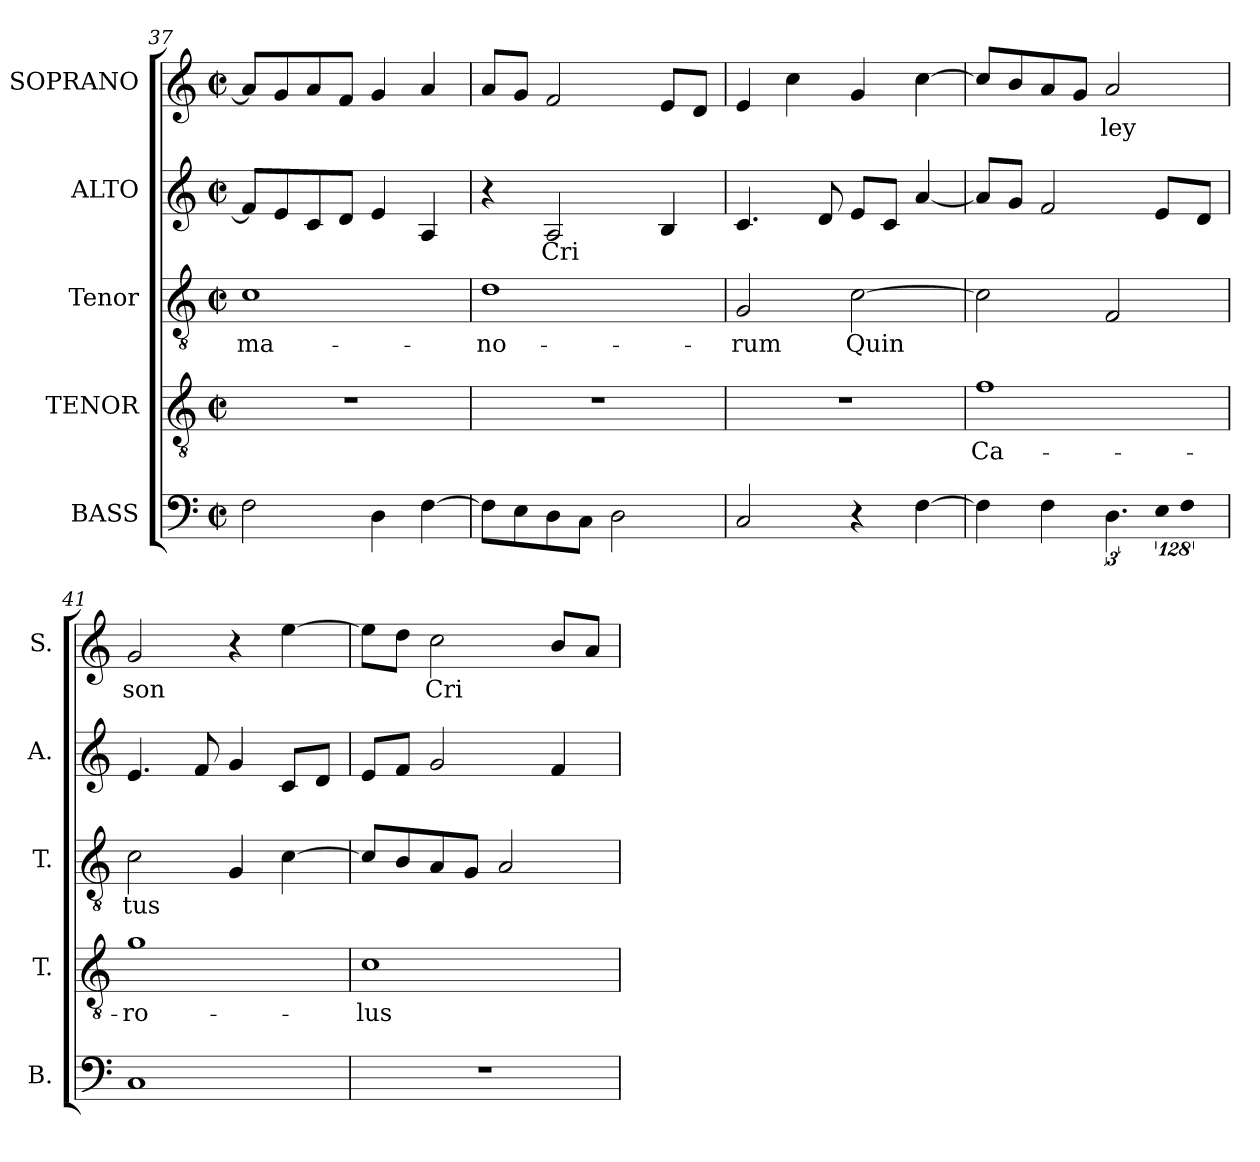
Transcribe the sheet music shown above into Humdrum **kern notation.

**kern	**kern	**text	**kern	**text	**kern	**text	**kern	**text
*part5	*part4	*part4	*part3	*part3	*part2	*part2	*part1	*part1
*staff5	*staff4	*staff4	*staff3	*staff3	*staff2	*staff2	*staff1	*staff1
*I"BASS	*I"TENOR	*	*I"Tenor	*	*I"ALTO	*	*I"SOPRANO	*
*I'B.	*I'T.	*	*I'T.	*	*I'A.	*	*I'S.	*
!!LO:LB:g=z
*clefF4	*clefGv2	*	*clefGv2	*	*clefG2	*	*clefG2	*
*	*ITrd7c12	*	*ITrd7c12	*	*	*	*	*
*k[]	*k[]	*	*k[]	*	*k[]	*	*k[]	*
*C:	*C:	*	*C:	*	*C:	*	*C:	*
*M2/2	*M2/2	*	*M2/2	*	*M2/2	*	*M2/2	*
*met(c|)	*met(c|)	*	*met(c|)	*	*met(c|)	*	*met(c|)	*
=37	=37	=37	=37	=37	=37	=37	=37	=37
!	!	!	!	!LO:LY:b:color=#000000	!	!	!	!
2Fi\	1r	.	1Ci	-ma-	8fi/L]	.	8ai/L]	.
.	.	.	.	.	8ei/	.	8gi/	.
.	.	.	.	.	8ci/	.	8ai/	.
.	.	.	.	.	8di/J	.	8fi/J	.
4Di\	.	.	.	.	4ei/	.	4gi/	.
[4Fi\	.	.	.	.	4Ai/	.	4ai/	.
=38	=38	=38	=38	=38	=38	=38	=38	=38
!	!	!	!	!LO:LY:b:color=#000000	!	!	!	!
8Fi\L]	1r	.	1Di	-no-	4r	.	8ai/L	.
8Ei\	.	.	.	.	.	.	8gi/J	.
!	!	!	!	!	!	!LO:LY:b:color=#000000	!	!
8Di\	.	.	.	.	2Ai/	Cri	2fi/	.
8Ci\J	.	.	.	.	.	.	.	.
2Di\	.	.	.	.	.	.	.	.
.	.	.	.	.	4Bi/	.	8ei/L	.
.	.	.	.	.	.	.	8di/J	.
=39	=39	=39	=39	=39	=39	=39	=39	=39
!	!	!	!	!LO:LY:b:color=#000000	!	!	!	!
2Ci/	1r	.	2GGi/	-rum	4.ci/	.	4ei/	.
.	.	.	.	.	.	.	4cci\	.
.	.	.	.	.	8di/	.	.	.
!	!	!	!	!LO:LY:b:color=#000000	!	!	!	!
4r	.	.	[2Ci\	Quin	8ei/L	.	4gi/	.
.	.	.	.	.	8ci/J	.	.	.
[4Fi\	.	.	.	.	[4ai/	.	[4cci\	.
=40	=40	=40	=40	=40	=40	=40	=40	=40
!	!	!LO:LY:b:color=#000000	!	!	!	!	!	!
4Fi\]	1Fi	Ca-	2Ci\]	.	8ai/L]	.	8cci/L]	.
.	.	.	.	.	8gi/J	.	8bi/	.
4Fi\	.	.	.	.	2fi/	.	8ai/	.
.	.	.	.	.	.	.	8gi/J	.
!	!	!	!	!	!	!	!	!LO:LY:b:color=#000000
6.Di\	.	.	2FFi/	.	.	.	2ai/	ley
!LO:N:vis=8	!	!	!	!	!	!	!	!
1024%85Ei\	.	.	.	.	8ei/L	.	.	.
!LO:N:vis=4	!	!	!	!	!	!	!	!
1024%171Fi\	.	.	.	.	.	.	.	.
.	.	.	.	.	8di/J	.	.	.
=41	=41	=41	=41	=41	=41	=41	=41	=41
!	!	!LO:LY:b:color=#000000	!	!	!	!	!	!
!	!	!	!	!LO:LY:b:color=#000000	!	!	!	!
!	!	!	!	!	!	!	!	!LO:LY:b:color=#000000
1Ci	1Gi	-ro-	2Ci\	tus	4.ei/	.	2gi/	son
.	.	.	.	.	8fi/	.	.	.
.	.	.	4GGi/	.	4gi/	.	4r	.
.	.	.	[4Ci\	.	8ci/L	.	[4eei\	.
.	.	.	.	.	8di/J	.	.	.
!!LO:PB:g=z
=42	=42	=42	=42	=42	=42	=42	=42	=42
!	!	!LO:LY:b:color=#000000	!	!	!	!	!	!
1r	1Ci	-lus	8Ci/L]	.	8ei/L	.	8eei\L]	.
.	.	.	8BBi/	.	8fi/J	.	8ddi\J	.
!	!	!	!	!	!	!	!	!LO:LY:b:color=#000000
.	.	.	8AAi/	.	2gi/	.	2cci\	Cri
.	.	.	8GGi/J	.	.	.	.	.
.	.	.	2AAi/	.	.	.	.	.
.	.	.	.	.	4fi/	.	8bi/L	.
.	.	.	.	.	.	.	8ai/J	.
=	=	=	=	=	=	=	=	=
*-	*-	*-	*-	*-	*-	*-	*-	*-
